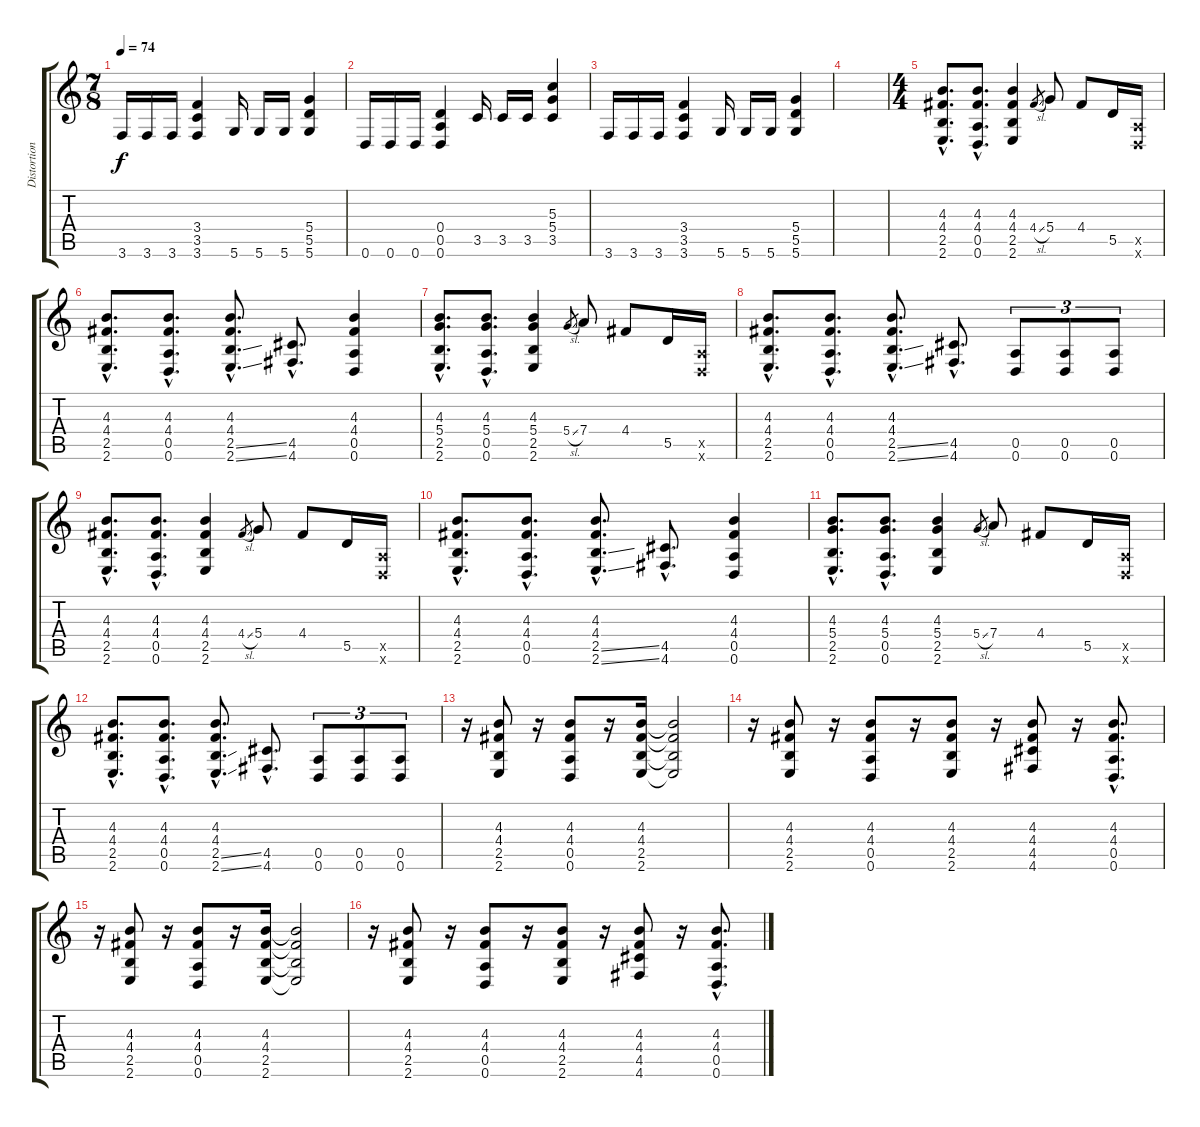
\track ("Distortion Guitar I" "Distortion") {instrument distortionguitar}
\staff {score tabs}
\tuning (E4 B3 G3 D3 A2 D2) {hide}
\ts (7 8)
\tempo 74
\clef g2
\ks c
3.6.16{dy f} 3.6.16 3.6.16 (3.4 3.5 3.6).4 5.6.16 5.6.16 5.6.16 (5.4 5.5 5.6).4 |
0.6.16 0.6.16 0.6.16 (0.4 0.5 0.6).4 3.5.16 3.5.16 3.5.16 (5.3 5.4 3.5).4 |
3.6.16 3.6.16 3.6.16 (3.4 3.5 3.6).4 5.6.16 5.6.16 5.6.16 (5.4 5.5 5.6).4 |
|
\ts (4 4)
(4.3{hac} 4.4{hac} 2.5{hac} 2.6{hac}).8{d} (4.3{hac} 4.4{hac} 0.5{hac} 0.6{hac}).8{d} (4.3 4.4 2.5 2.6).4 4.4{sl}.8{gr} 5.4.8 4.4.8 5.5.16 (0.5{x} 0.6{x}).16 |
(4.3{hac} 4.4{hac} 2.5{hac} 2.6{hac}).8{d} (4.3{hac} 4.4{hac} 0.5{hac} 0.6{hac}).8{d} (4.3{hac} 4.4{hac} 2.5{ss hac} 2.6{ss hac}).8{d} (4.5{hac} 4.6{hac}).8{d} (4.3 4.4 0.5 0.6).4 |
(4.3{hac} 5.4{hac} 2.5{hac} 2.6{hac}).8{d} (4.3{hac} 5.4{hac} 0.5{hac} 0.6{hac}).8{d} (4.3 5.4 2.5 2.6).4 5.4{sl}.8{gr} 7.4.8 4.4.8 5.5.16 (0.5{x} 0.6{x}).16 |
(4.3{hac} 4.4{hac} 2.5{hac} 2.6{hac}).8{d} (4.3{hac} 4.4{hac} 0.5{hac} 0.6{hac}).8{d} (4.3{hac} 4.4{hac} 2.5{ss hac} 2.6{ss hac}).8{d} (4.5{hac} 4.6{hac}).8{d} (0.5 0.6).8{tu (3 2)} (0.5 0.6).8{tu (3 2)} (0.5 0.6).8{tu (3 2)} |
(4.3{hac} 4.4{hac} 2.5{hac} 2.6{hac}).8{d} (4.3{hac} 4.4{hac} 0.5{hac} 0.6{hac}).8{d} (4.3 4.4 2.5 2.6).4 4.4{sl}.8{gr} 5.4.8 4.4.8 5.5.16 (0.5{x} 0.6{x}).16 |
(4.3{hac} 4.4{hac} 2.5{hac} 2.6{hac}).8{d} (4.3{hac} 4.4{hac} 0.5{hac} 0.6{hac}).8{d} (4.3{hac} 4.4{hac} 2.5{ss hac} 2.6{ss hac}).8{d} (4.5{hac} 4.6{hac}).8{d} (4.3 4.4 0.5 0.6).4 |
(4.3{hac} 5.4{hac} 2.5{hac} 2.6{hac}).8{d} (4.3{hac} 5.4{hac} 0.5{hac} 0.6{hac}).8{d} (4.3 5.4 2.5 2.6).4 5.4{sl}.8{gr} 7.4.8 4.4.8 5.5.16 (0.5{x} 0.6{x}).16 |
(4.3{hac} 4.4{hac} 2.5{hac} 2.6{hac}).8{d} (4.3{hac} 4.4{hac} 0.5{hac} 0.6{hac}).8{d} (4.3{hac} 4.4{hac} 2.5{ss hac} 2.6{ss hac}).8{d} (4.5{hac} 4.6{hac}).8{d} (0.5 0.6).8{tu (3 2)} (0.5 0.6).8{tu (3 2)} (0.5 0.6).8{tu (3 2)} |
r.16 (4.3 4.4 2.5 2.6).8 r.16 (4.3 4.4 0.5 0.6).8 r.16 (4.3 4.4 2.5 2.6).16 (4.3{t} 4.4{t} 2.5{t} 2.6{t}).2 |
r.16 (4.3 4.4 2.5 2.6).8 r.16 (4.3 4.4 0.5 0.6).8 r.16 (4.3 4.4 2.5 2.6).8 r.16 (4.3 4.4 4.5 4.6).8 r.16 (4.3{hac} 4.4{hac} 0.5{hac} 0.6{hac}).8{d} |
r.16 (4.3 4.4 2.5 2.6).8 r.16 (4.3 4.4 0.5 0.6).8 r.16 (4.3 4.4 2.5 2.6).16 (4.3{t} 4.4{t} 2.5{t} 2.6{t}).2 |
r.16 (4.3 4.4 2.5 2.6).8 r.16 (4.3 4.4 0.5 0.6).8 r.16 (4.3 4.4 2.5 2.6).8 r.16 (4.3 4.4 4.5 4.6).8 r.16 (4.3{hac} 4.4{hac} 0.5{hac} 0.6{hac}).8{d}
